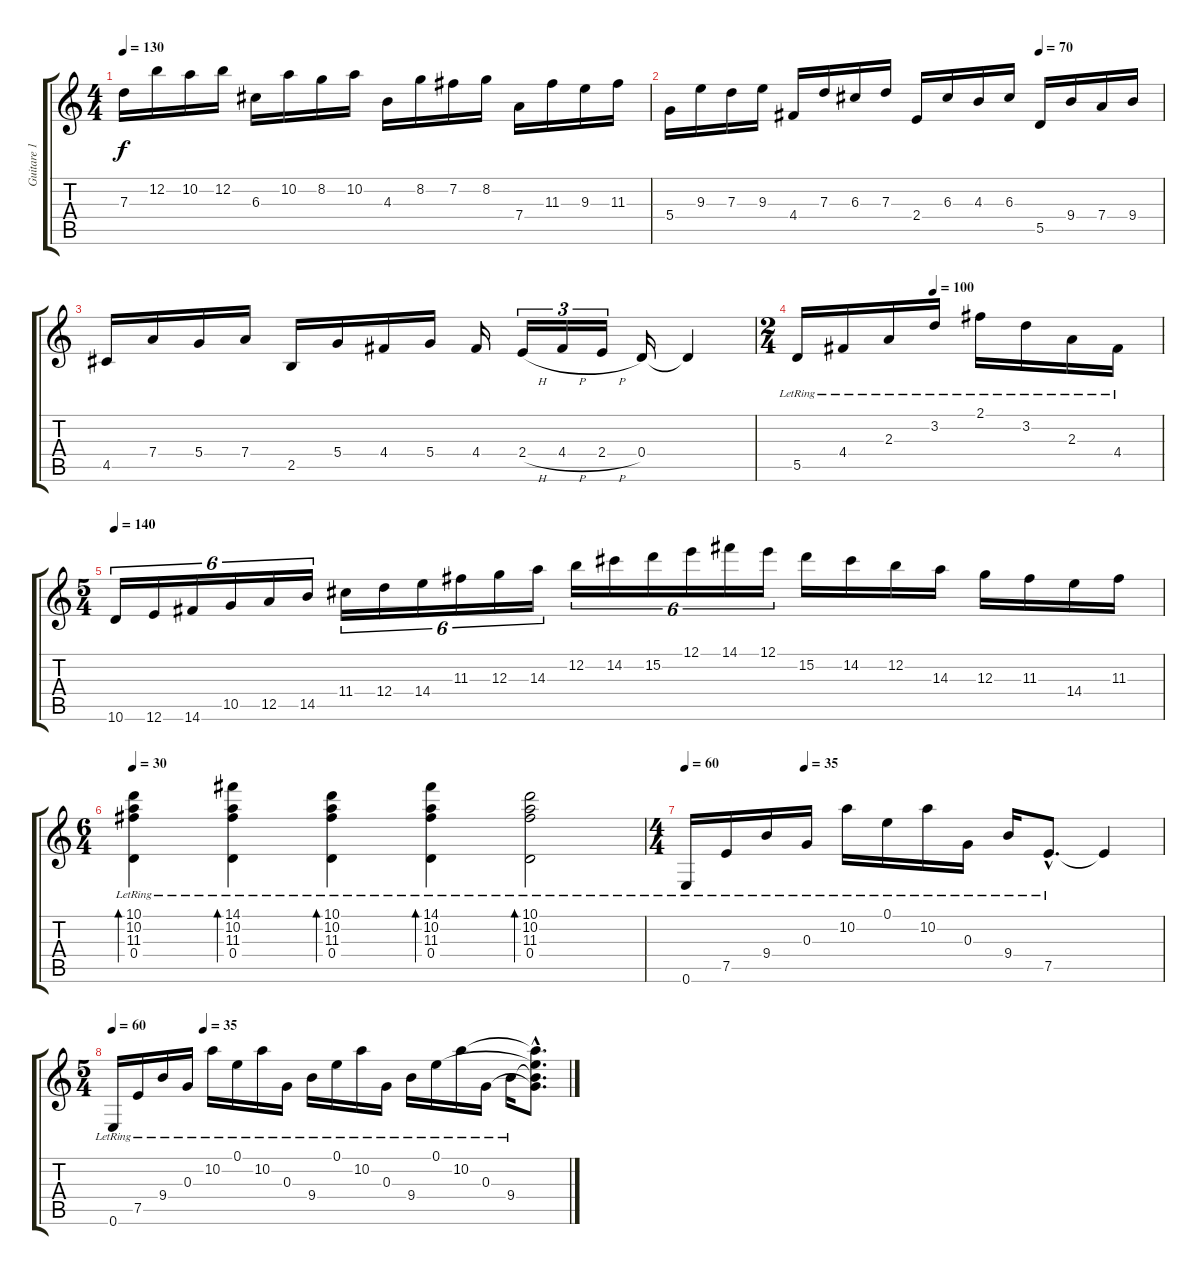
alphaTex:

\track ("Guitare 1" "Guitare 1") {instrument acousticguitarsteel}
\staff {score tabs}
\tuning (E4 B3 G3 D3 A2 E2) {hide}
\ts (4 4)
\tempo 130
\clef g2
\ks c
7.3.16{dy f} 12.2.16 10.2.16 12.2.16 6.3.16 10.2.16 8.2.16 10.2.16 4.3.16 8.2.16 7.2.16 8.2.16 7.4.16 11.3.16 9.3.16 11.3.16 |
\tempo (70 0.75)
5.4.16 9.3.16 7.3.16 9.3.16 4.4.16 7.3.16 6.3.16 7.3.16 2.4.16 6.3.16 4.3.16 6.3.16 5.5.16 9.4.16 7.4.16 9.4.16 |
4.5.16 7.4.16 5.4.16 7.4.16 2.5.16 5.4.16 4.4.16 5.4.16 4.4.16 2.4{h}.16{tu (3 2)} 4.4{h}.16{tu (3 2)} 2.4{h}.16{tu (3 2)} 0.4.16 0.4{t}.4 |
\ts (2 4)
\tempo (100 0.375)
5.5{lr}.16 4.4{lr}.16 2.3{lr}.16 3.2{lr}.16 2.1{lr}.16 3.2{lr}.16 2.3{lr}.16 4.4{lr}.16 |
\ts (5 4)
\tempo 140
10.6.16{tu (6 4)} 12.6.16{tu (6 4)} 14.6.16{tu (6 4)} 10.5.16{tu (6 4)} 12.5.16{tu (6 4)} 14.5.16{tu (6 4)} 11.4.16{tu (6 4)} 12.4.16{tu (6 4)} 14.4.16{tu (6 4)} 11.3.16{tu (6 4)} 12.3.16{tu (6 4)} 14.3.16{tu (6 4)} 12.2.16{tu (6 4)} 14.2.16{tu (6 4)} 15.2.16{tu (6 4)} 12.1.16{tu (6 4)} 14.1.16{tu (6 4)} 12.1.16{tu (6 4)} 15.2.16 14.2.16 12.2.16 14.3.16 12.3.16 11.3.16 14.4.16 11.3.16 |
\ts (6 4)
\tempo 30
(10.1{lr} 10.2{lr} 11.3{lr} 0.4{lr}).4{bd 120} (14.1{lr} 10.2{lr} 11.3{lr} 0.4{lr}).4{bd 120} (10.1{lr} 10.2{lr} 11.3{lr} 0.4{lr}).4{bd 120} (14.1{lr} 10.2{lr} 11.3{lr} 0.4{lr}).4{bd 120} (10.1{lr} 10.2{lr} 11.3{lr} 0.4{lr}).2{bd 120} |
\ts (4 4)
\tempo 60
\tempo (35 0.25)
0.6{lr}.16 7.5{lr}.16 9.4{lr}.16 0.3{lr}.16 10.2{lr}.16 0.1{lr}.16 10.2{lr}.16 0.3{lr}.16 9.4{lr}.16 7.5{hac lr}.8{d} 7.5{t}.4 |
\ts (5 4)
\tempo 60
\tempo (35 0.2)
0.6{lr}.16 7.5{lr}.16 9.4{lr}.16 0.3{lr}.16 10.2{lr}.16 0.1{lr}.16 10.2{lr}.16 0.3{lr}.16 9.4{lr}.16 0.1{lr}.16 10.2{lr}.16 0.3{lr}.16 9.4{lr}.16 0.1{lr}.16 10.2{lr}.16 0.3{lr}.16 9.4{lr}.16 (0.1{hac t} 10.2{hac t} 0.3{hac t} 9.4{hac t}).8{d}
